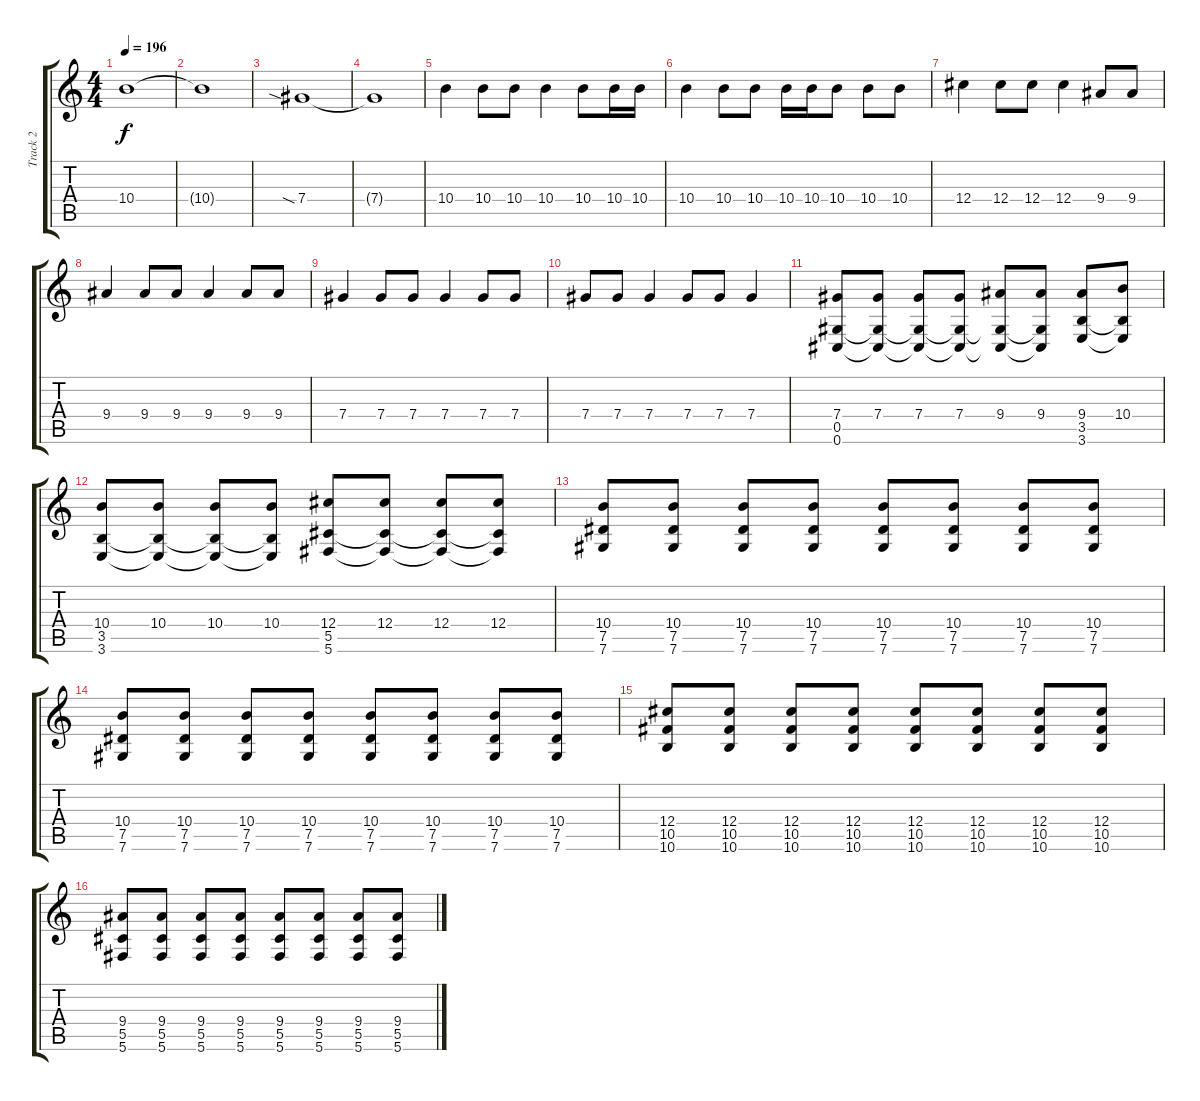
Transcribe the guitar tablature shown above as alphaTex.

\track ("Track 2" "Track 2") {instrument distortionguitar}
\staff {score tabs}
\tuning (Eb4 Bb3 Gb3 Db3 Ab2 Db2) {hide}
\ts (4 4)
\tempo 196
\clef g2
\ks c
10.4{t}.1{dy f} |
10.4{t}.1 |
7.4{sia}.1 |
7.4{t}.1 |
10.4.4 10.4.8 10.4.8 10.4.4 10.4.8 10.4.16 10.4.16 |
10.4.4 10.4.8 10.4.8 10.4.16 10.4.16 10.4.8 10.4.8 10.4.8 |
12.4.4 12.4.8 12.4.8 12.4.4 9.4.8 9.4.8 |
9.4.4 9.4.8 9.4.8 9.4.4 9.4.8 9.4.8 |
7.4.4 7.4.8 7.4.8 7.4.4 7.4.8 7.4.8 |
7.4.8 7.4.8 7.4.4 7.4.8 7.4.8 7.4.4 |
(7.4 0.5 0.6).8 (7.4 0.5{t} 0.6{t}).8 (7.4 0.5{t} 0.6{t}).8 (7.4 0.5{t} 0.6{t}).8 (9.4 0.5{t} 0.6{t}).8 (9.4 0.5{t} 0.6{t}).8 (9.4 3.5 3.6).8 (10.4 3.5{t} 3.6{t}).8 |
(10.4 3.5 3.6).8 (10.4 3.5{t} 3.6{t}).8 (10.4 3.5{t} 3.6{t}).8 (10.4 3.5{t} 3.6{t}).8 (12.4 5.5 5.6).8 (12.4 5.5{t} 5.6{t}).8 (12.4 5.5{t} 5.6{t}).8 (12.4 5.5{t} 5.6{t}).8 |
(10.4 7.5 7.6).8 (10.4 7.5 7.6).8 (10.4 7.5 7.6).8 (10.4 7.5 7.6).8 (10.4 7.5 7.6).8 (10.4 7.5 7.6).8 (10.4 7.5 7.6).8 (10.4 7.5 7.6).8 |
(10.4 7.5 7.6).8 (10.4 7.5 7.6).8 (10.4 7.5 7.6).8 (10.4 7.5 7.6).8 (10.4 7.5 7.6).8 (10.4 7.5 7.6).8 (10.4 7.5 7.6).8 (10.4 7.5 7.6).8 |
(12.4 10.5 10.6).8 (12.4 10.5 10.6).8 (12.4 10.5 10.6).8 (12.4 10.5 10.6).8 (12.4 10.5 10.6).8 (12.4 10.5 10.6).8 (12.4 10.5 10.6).8 (12.4 10.5 10.6).8 |
(9.4 5.5 5.6).8 (9.4 5.5 5.6).8 (9.4 5.5 5.6).8 (9.4 5.5 5.6).8 (9.4 5.5 5.6).8 (9.4 5.5 5.6).8 (9.4 5.5 5.6).8 (9.4 5.5 5.6).8
